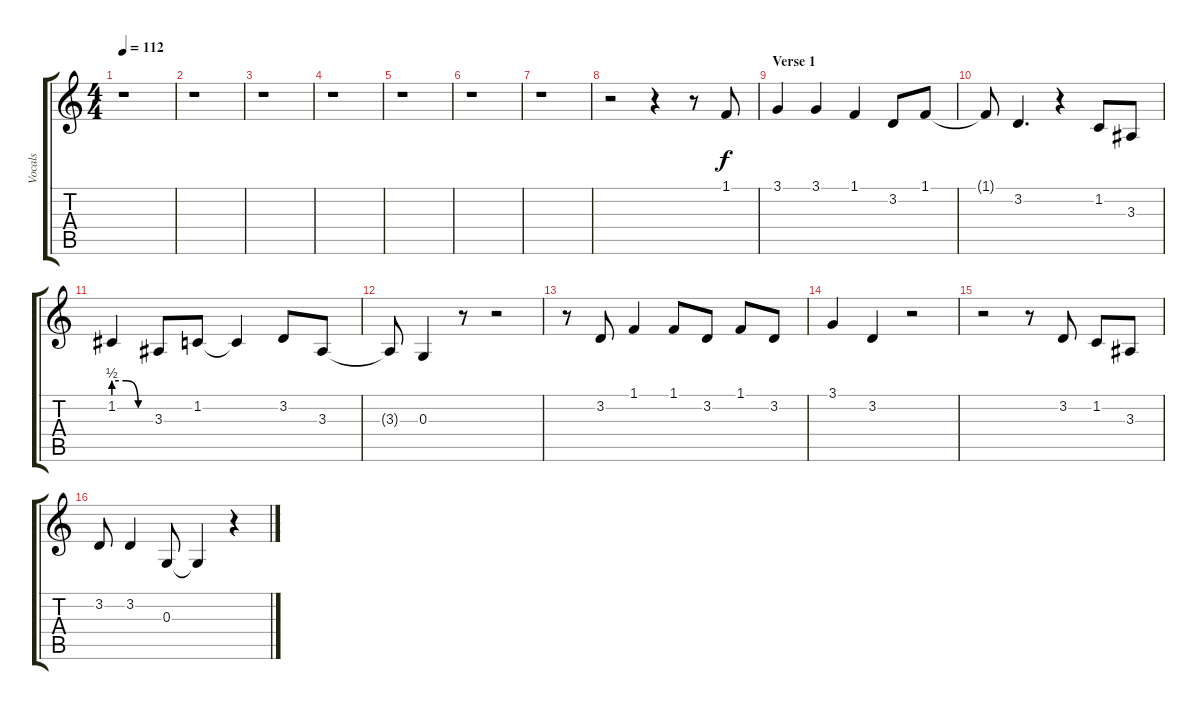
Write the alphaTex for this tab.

\track ("Vocals" "Vocals") {instrument lead2sawtooth}
\staff {score tabs}
\tuning (E4 B3 G3 D3 A2 E2) {hide}
\ts (4 4)
\tempo 112
\clef g2
\ks c
r.1{dy f} |
r.1 |
r.1 |
r.1 |
r.1 |
r.1 |
r.1 |
r.2 r.4 r.8 1.1.8 |
\section ("" "Verse 1")
3.1.4 3.1.4 1.1.4 3.2.8 1.1.8 |
1.1{t}.8 3.2.4{d} r.4 1.2.8 3.3.8 |
1.2{be (custom 0 2 20 2 40 0 60 0)}.4 3.3.8 1.2.8 1.2{t}.4 3.2.8 3.3.8 |
3.3{t}.8 0.3.4 r.8 r.2 |
r.8 3.2.8 1.1.4 1.1.8 3.2.8 1.1.8 3.2.8 |
3.1.4 3.2.4 r.2 |
r.2 r.8 3.2.8 1.2.8 3.3.8 |
3.2.8 3.2.4 0.3.8 0.3{t}.4 r.4
